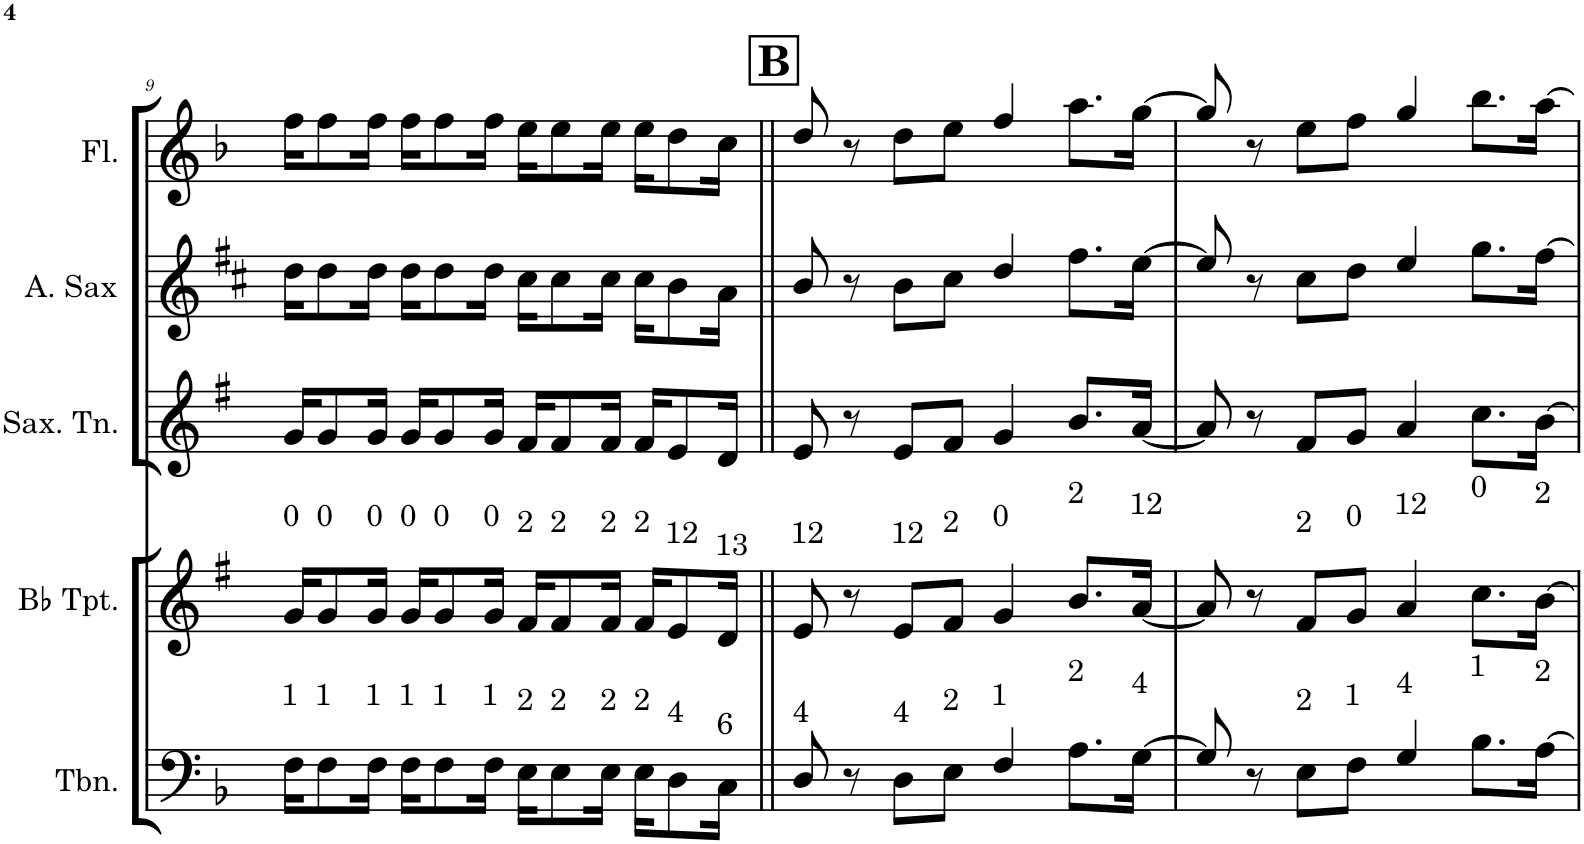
**kern	**kern	**kern	**kern	**kern
*part5	*part4	*part3	*part2	*part1
*staff5	*staff4	*staff3	*staff2	*staff1
*I"Trombone	*I"Bb Trumpet	*I"Saxofone Tenor	*I"Saxofone Alto	*I"Flauta Transversal
*I'Tbn.	*I'Bb Tpt.	*I'Sax. Tn.	*	*I'Fl.
!!LO:PB:g=z
*clefF4	*clefG2	*clefG2	*clefG2	*clefG2
*	*Trd1c2	*Trd8c14	*Trd5c9	*
*k[b-]	*k[f#]	*k[f#]	*k[f#c#]	*k[b-]
*M4/4	*M4/4	*M4/4	*M4/4	*M4/4
=9	=9	=9	=9	=9
!	!LO:TX:a:t=0	!	!	!
!LO:TX:a:t=1	!	!	!	!
16F\KL	16g/KL	16g/KL	16dd\KL	16ff\KL
!	!LO:TX:a:t=0	!	!	!
!LO:TX:a:t=1	!	!	!	!
8F\	8g/	8g/	8dd\	8ff\
!	!LO:TX:a:t=0	!	!	!
!LO:TX:a:t=1	!	!	!	!
16F\Jk	16g/Jk	16g/Jk	16dd\Jk	16ff\Jk
!	!LO:TX:a:t=0	!	!	!
!LO:TX:a:t=1	!	!	!	!
16F\KL	16g/KL	16g/KL	16dd\KL	16ff\KL
!	!LO:TX:a:t=0	!	!	!
!LO:TX:a:t=1	!	!	!	!
8F\	8g/	8g/	8dd\	8ff\
!	!LO:TX:a:t=0	!	!	!
!LO:TX:a:t=1	!	!	!	!
16F\Jk	16g/Jk	16g/Jk	16dd\Jk	16ff\Jk
!	!LO:TX:a:t=2	!	!	!
!LO:TX:a:t=2	!	!	!	!
16E\KL	16f#/KL	16f#/KL	16cc#\KL	16ee\KL
!	!LO:TX:a:t=2	!	!	!
!LO:TX:a:t=2	!	!	!	!
8E\	8f#/	8f#/	8cc#\	8ee\
!	!LO:TX:a:t=2	!	!	!
!LO:TX:a:t=2	!	!	!	!
16E\Jk	16f#/Jk	16f#/Jk	16cc#\Jk	16ee\Jk
!	!LO:TX:a:t=2	!	!	!
!LO:TX:a:t=2	!	!	!	!
16E\KL	16f#/KL	16f#/KL	16cc#\KL	16ee\KL
!	!LO:TX:a:t=12	!	!	!
!LO:TX:a:t=4	!	!	!	!
8D\	8e/	8e/	8b\	8dd\
!	!LO:TX:a:t=13	!	!	!
!LO:TX:a:t=6	!	!	!	!
16C\Jk	16d/Jk	16d/Jk	16a\Jk	16cc\Jk
!!LO:REH:place=s1:a:B:cj:fs=14:t=B
=10||	=10||	=10||	=10||	=10||
!	!LO:TX:a:t=12	!	!	!
!LO:TX:a:t=4	!	!	!	!
8D/	8e/	8e/	8b/	8dd/
8r	8r	8r	8r	8r
!	!LO:TX:a:t=12	!	!	!
!LO:TX:a:t=4	!	!	!	!
8D\L	8e/L	8e/L	8b\L	8dd\L
!	!LO:TX:a:t=2	!	!	!
!LO:TX:a:t=2	!	!	!	!
8E\J	8f#/J	8f#/J	8cc#\J	8ee\J
!	!LO:TX:a:t=0	!	!	!
!LO:TX:a:t=1	!	!	!	!
4F/	4g/	4g/	4dd/	4ff/
!	!LO:TX:a:t=2	!	!	!
!LO:TX:a:t=2	!	!	!	!
8.A\L	8.b/L	8.b/L	8.ff#\L	8.aa\L
!	!LO:TX:a:t=12	!	!	!
!LO:TX:a:t=4	!	!	!	!
[16G\Jk	[16a/Jk	[16a/Jk	[16ee\Jk	[16gg\Jk
=11	=11	=11	=11	=11
8G/]	8a/]	8a/]	8ee/]	8gg/]
8r	8r	8r	8r	8r
!	!LO:TX:a:t=2	!	!	!
!LO:TX:a:t=2	!	!	!	!
8E\L	8f#/L	8f#/L	8cc#\L	8ee\L
!	!LO:TX:a:t=0	!	!	!
!LO:TX:a:t=1	!	!	!	!
8F\J	8g/J	8g/J	8dd\J	8ff\J
!	!LO:TX:a:t=12	!	!	!
!LO:TX:a:t=4	!	!	!	!
4G/	4a/	4a/	4ee/	4gg/
!	!LO:TX:a:t=0	!	!	!
!LO:TX:a:t=1	!	!	!	!
8.B-\L	8.cc\L	8.cc\L	8.gg\L	8.bb-\L
!	!LO:TX:a:t=2	!	!	!
!LO:TX:a:t=2	!	!	!	!
[16A\Jk	[16b\Jk	[16b\Jk	[16ff#\Jk	[16aa\Jk
=	=	=	=	=
*-	*-	*-	*-	*-
